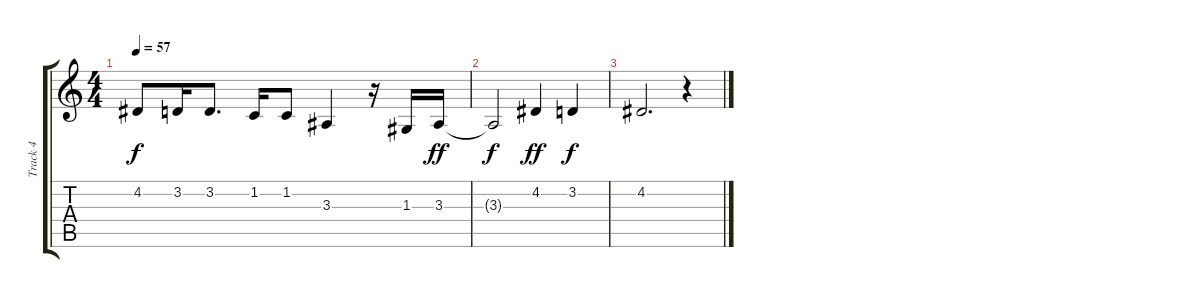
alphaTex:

\track ("Track 4" "Track 4") {instrument tenorsax}
\staff {score tabs}
\tuning (E4 B3 G3 D3 A2 E2) {hide}
\ts (4 4)
\tempo 57
\clef g2
\ks c
4.2{t}.8{dy f} 3.2.16 3.2.8{d} 1.2.16 1.2.8 3.3.4 r.16 1.3.16 3.3.16{dy ff} |
3.3{t}.2{dy f} 4.2.4{dy ff} 3.2.4{dy f} |
4.2.2{d} r.4
